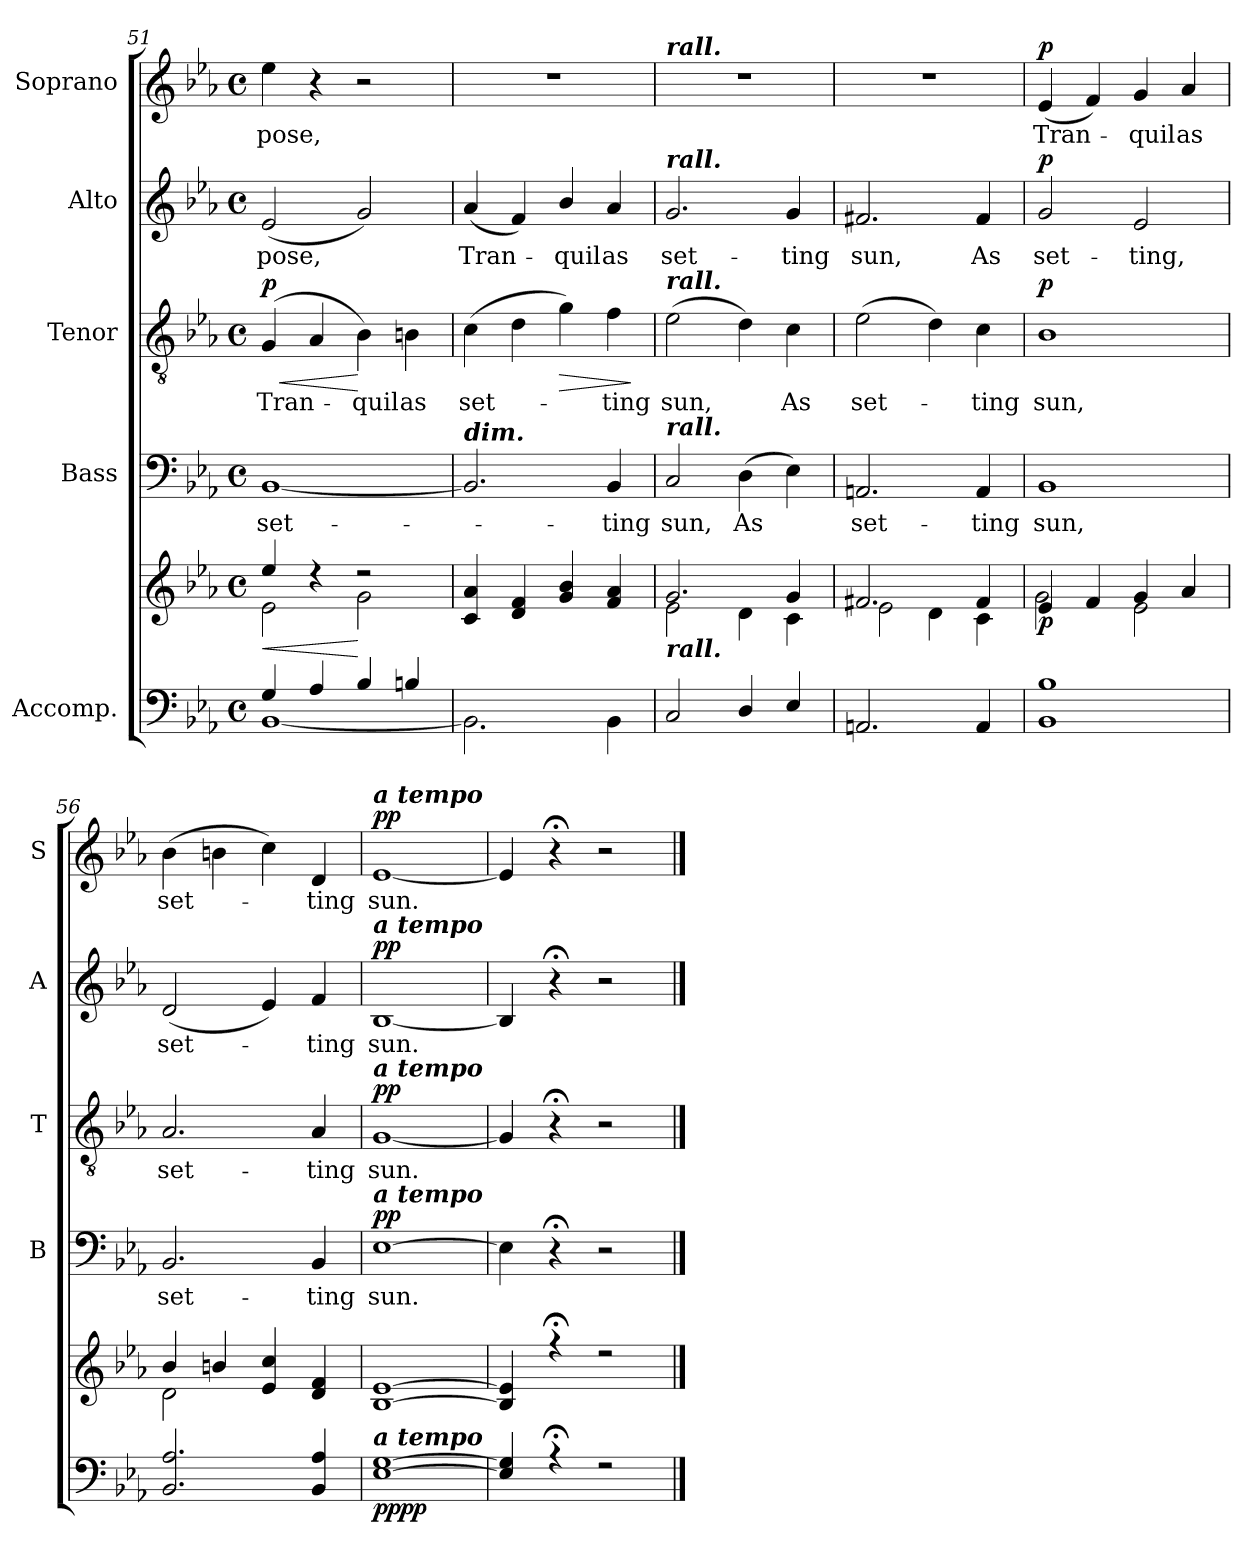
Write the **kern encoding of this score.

**kern	**kern	**dynam	**kern	**text	**dynam	**kern	**text	**dynam	**kern	**text	**dynam	**kern	**text	**dynam
*part5	*part5	*part5	*part4	*part4	*part4	*part3	*part3	*part3	*part2	*part2	*part2	*part1	*part1	*part1
*staff6	*staff5	*staff5/6	*staff4	*staff4	*staff4	*staff3	*staff3	*staff3	*staff2	*staff2	*staff2	*staff1	*staff1	*staff1
*I"Accomp.	*	*	*I"Bass	*	*	*I"Tenor	*	*	*I"Alto	*	*	*I"Soprano	*	*
*	*	*	*I'B	*	*	*I'T	*	*	*I'A	*	*	*I'S	*	*
!!LO:LB:g=z
*clefF4	*clefG2	*	*clefF4	*	*	*clefGv2	*	*	*clefG2	*	*	*clefG2	*	*
*k[b-e-a-]	*k[b-e-a-]	*	*k[b-e-a-]	*	*	*k[b-e-a-]	*	*	*k[b-e-a-]	*	*	*k[b-e-a-]	*	*
*E-:	*E-:	*	*E-:	*	*	*E-:	*	*	*E-:	*	*	*E-:	*	*
*M4/4	*M4/4	*	*M4/4	*	*	*M4/4	*	*	*M4/4	*	*	*M4/4	*	*
*met(c)	*met(c)	*	*met(c)	*	*	*met(c)	*	*	*met(c)	*	*	*met(c)	*	*
=51	=51	=51	=51	=51	=51	=51	=51	=51	=51	=51	=51	=51	=51	=51
*^	*^	*	*	*	*	*	*	*	*	*	*	*	*	*
!	!	!	!	!LO:HP:b	!	!LO:LY:b	!	!	!LO:LY:b	!LO:HP:b	!	!LO:LY:b	!	!	!LO:LY:b	!
!	!	!	!	!	!	!	!	!	!	!LO:DY:n=1:b	!	!	!	!	!	!
4G/	[1BB-\	4ee-/	2e-\	<	[1BB-	set-	.	(<4G	Tran-	< p	(<2e-	pose,	.	4ee-	pose,	.
4A-/	.	4r	.	.	.	.	.	4A-	.	.	.	.	.	4r	.	.
!	!	!	!	!	!	!	!	!	!LO:LY:b	!	!	!	!	!	!	!
4B-/	.	2r	2g\	[	.	.	.	4B-)	quil	[	2g)	.	.	2r	.	.
!	!	!	!	!	!	!	!	!	!LO:LY:b	!	!	!	!	!	!	!
4Bn/	.	.	.	.	.	.	.	4Bn	as	.	.	.	.	.	.	.
=52	=52	=52	=52	=52	=52	=52	=52	=52	=52	=52	=52	=52	=52	=52	=52	=52
!	!	!	!	!	!LO:TX:a:Bi:t=dim.	!	!	!	!	!	!	!	!	!	!	!
!	!	!	!	!LO:HP:b	!	!	!	!	!LO:LY:b	!	!	!LO:LY:b	!	!	!	!
1ryy	2.BB-\]	4c/ 4a-/	1ryy	>	2.BB-]	.	.	(>4c	set-	.	(<4a-	Tran-	.	1r	.	.
.	.	4d/ 4f/	.	.	.	.	.	4d	.	.	4f)	.	.	.	.	.
!	!	!	!	!	!	!	!	!	!	!LO:HP:b	!	!LO:LY:b	!	!	!	!
.	.	4g/ 4b-/	.	.	.	.	.	4g)	.	>	4b-/	quil	.	.	.	.
!	!	!	!	!	!	!LO:LY:b	!	!	!LO:LY:b	!	!	!LO:LY:b	!	!	!	!
.	4BB-\	4f/ 4a-/	.	]	4BB-	ting	.	4f	ting	.	4a-	as	.	.	.	.
*v	*v	*	*	*	*	*	*	*	*	*	*	*	*	*	*	*
*	*v	*v	*	*	*	*	*	*	*	*	*	*	*	*	*
.	.	.	.	.	.	.	.	]	.	.	.	.	.	.
=53	=53	=53	=53	=53	=53	=53	=53	=53	=53	=53	=53	=53	=53	=53
*^	*^	*	*	*	*	*	*	*	*	*	*	*	*	*
!	!	!	!	!	!	!	!	!	!	!	!	!	!	!LO:TX:a:Bi:t=rall.	!	!
!	!	!	!	!	!	!	!	!	!	!	!LO:TX:a:Bi:t=rall.	!	!	!	!	!
!	!	!	!	!	!	!	!	!LO:TX:a:Bi:t=rall.	!	!	!	!	!	!	!	!
!	!	!	!	!	!LO:TX:a:Bi:t=rall.	!	!	!	!	!	!	!	!	!	!	!
!	!	!LO:TX:b:Bi:t=rall.	!	!	!	!	!	!	!	!	!	!	!	!	!	!
!	!	!	!	!	!	!LO:LY:b	!	!	!LO:LY:b	!	!	!LO:LY:b	!	!	!	!
2C/	1ryy	2.g/	2e-\	.	2C	sun,	.	(>2e-	sun,	.	2.g	set-	.	1r	.	.
!	!	!	!	!	!	!LO:LY:b	!	!	!	!	!	!	!	!	!	!
4D	.	.	4d\	.	(>4D	As	.	4d)	.	.	.	.	.	.	.	.
!	!	!	!	!	!	!	!	!	!LO:LY:b	!	!	!LO:LY:b	!	!	!	!
4E-	.	4g/	4c\	.	4E-)	.	.	4c	As	.	4g	-ting	.	.	.	.
=54	=54	=54	=54	=54	=54	=54	=54	=54	=54	=54	=54	=54	=54	=54	=54	=54
!	!	!	!	!	!	!LO:LY:b	!	!	!LO:LY:b	!	!	!LO:LY:b	!	!	!	!
2.AAn/	1ryy	2.f#X/	2e-\	.	2.AAn	set-	.	(>2e-	set-	.	2.f#X	sun,	.	1r	.	.
.	.	.	4d\	.	.	.	.	4d)	.	.	.	.	.	.	.	.
!	!	!	!	!	!	!LO:LY:b	!	!	!LO:LY:b	!	!	!LO:LY:b	!	!	!	!
4AA/	.	4f#/	4c\	.	4AA	-ting	.	4c	ting	.	4f#	As	.	.	.	.
=55	=55	=55	=55	=55	=55	=55	=55	=55	=55	=55	=55	=55	=55	=55	=55	=55
!	!	!	!	!LO:DY:b	!	!LO:LY:b	!	!	!LO:LY:b	!LO:DY:b	!	!LO:LY:b	!LO:DY:b	!	!LO:LY:b	!LO:DY:b
1BB- 1B-	1ryy	4e-/	2g\	p	1BB-	sun,	.	1B-	sun,	p	2g	set-	p	(<4e-	Tran-	p
.	.	4f/	.	.	.	.	.	.	.	.	.	.	.	4f)	.	.
!	!	!	!	!	!	!	!	!	!	!	!	!LO:LY:b	!	!	!LO:LY:b	!
.	.	4g/	2e-\	.	.	.	.	.	.	.	2e-	-ting,	.	4g	quil	.
!	!	!	!	!	!	!	!	!	!	!	!	!	!	!	!LO:LY:b	!
.	.	4a-/	.	.	.	.	.	.	.	.	.	.	.	4a-	as	.
=56	=56	=56	=56	=56	=56	=56	=56	=56	=56	=56	=56	=56	=56	=56	=56	=56
!	!	!	!	!	!	!LO:LY:b	!	!	!LO:LY:b	!	!	!LO:LY:b	!	!	!LO:LY:b	!
2.BB- 2.A-	1ryy	4b-/	2d\	.	2.BB-	set-	.	2.A-	set-	.	(<2d	set-	.	(>4b-	set-	.
.	.	4bn/	.	.	.	.	.	.	.	.	.	.	.	4bn	.	.
.	.	4e-/ 4cc/	2ryy	.	.	.	.	.	.	.	4e-)	.	.	4cc)	.	.
!	!	!	!	!	!	!LO:LY:b	!	!	!LO:LY:b	!	!	!LO:LY:b	!	!	!LO:LY:b	!
4BB- 4A-	.	4d/ 4f/	.	.	4BB-	-ting	.	4A-	-ting	.	4f	ting	.	4d	ting	.
=57	=57	=57	=57	=57	=57	=57	=57	=57	=57	=57	=57	=57	=57	=57	=57	=57
!	!	!	!	!	!	!	!	!	!	!	!	!	!	!LO:TX:a:Bi:t=a tempo	!	!
!	!	!	!	!	!	!	!	!	!	!	!LO:TX:a:Bi:t=a tempo	!	!	!	!	!
!	!	!	!	!	!	!	!	!LO:TX:a:Bi:t=a tempo	!	!	!	!	!	!	!	!
!	!	!	!	!	!LO:TX:a:Bi:t=a tempo	!	!	!	!	!	!	!	!	!	!	!
!	!	!LO:TX:b:Bi:t=a tempo	!	!	!	!	!	!	!	!	!	!	!	!	!	!
!	!	!	!	!LO:DY:b=2	!	!LO:LY:b	!	!	!LO:LY:b	!	!	!LO:LY:b	!	!	!LO:LY:b	!
!	!	!	!	!LO:DY:n=1:b	!	!	!LO:DY:b	!	!	!LO:DY:b	!	!	!LO:DY:b	!	!	!LO:DY:b
[1E- [1G	1ryy	[1B-/ [1e-/	1ryy	pp pp	[1E-	sun.	pp	[1G	sun.	pp	[1B-	sun.	pp	[1e-	sun.	pp
=58	=58	=58	=58	=58	=58	=58	=58	=58	=58	=58	=58	=58	=58	=58	=58	=58
4E-] 4G]	1ryy	4B-/] 4e-/]	1ryy	.	4E-]	.	.	4G]	.	.	4B-]	.	.	4e-]	.	.
4r;<	.	4r;<	.	.	4r;<	.	.	4r;<	.	.	4r;<	.	.	4r;<	.	.
2r	.	2r	.	.	2r	.	.	2r	.	.	2r	.	.	2r	.	.
*v	*v	*	*	*	*	*	*	*	*	*	*	*	*	*	*	*
*	*v	*v	*	*	*	*	*	*	*	*	*	*	*	*	*
==	==	==	==	==	==	==	==	==	==	==	==	==	==	==
*-	*-	*-	*-	*-	*-	*-	*-	*-	*-	*-	*-	*-	*-	*-
